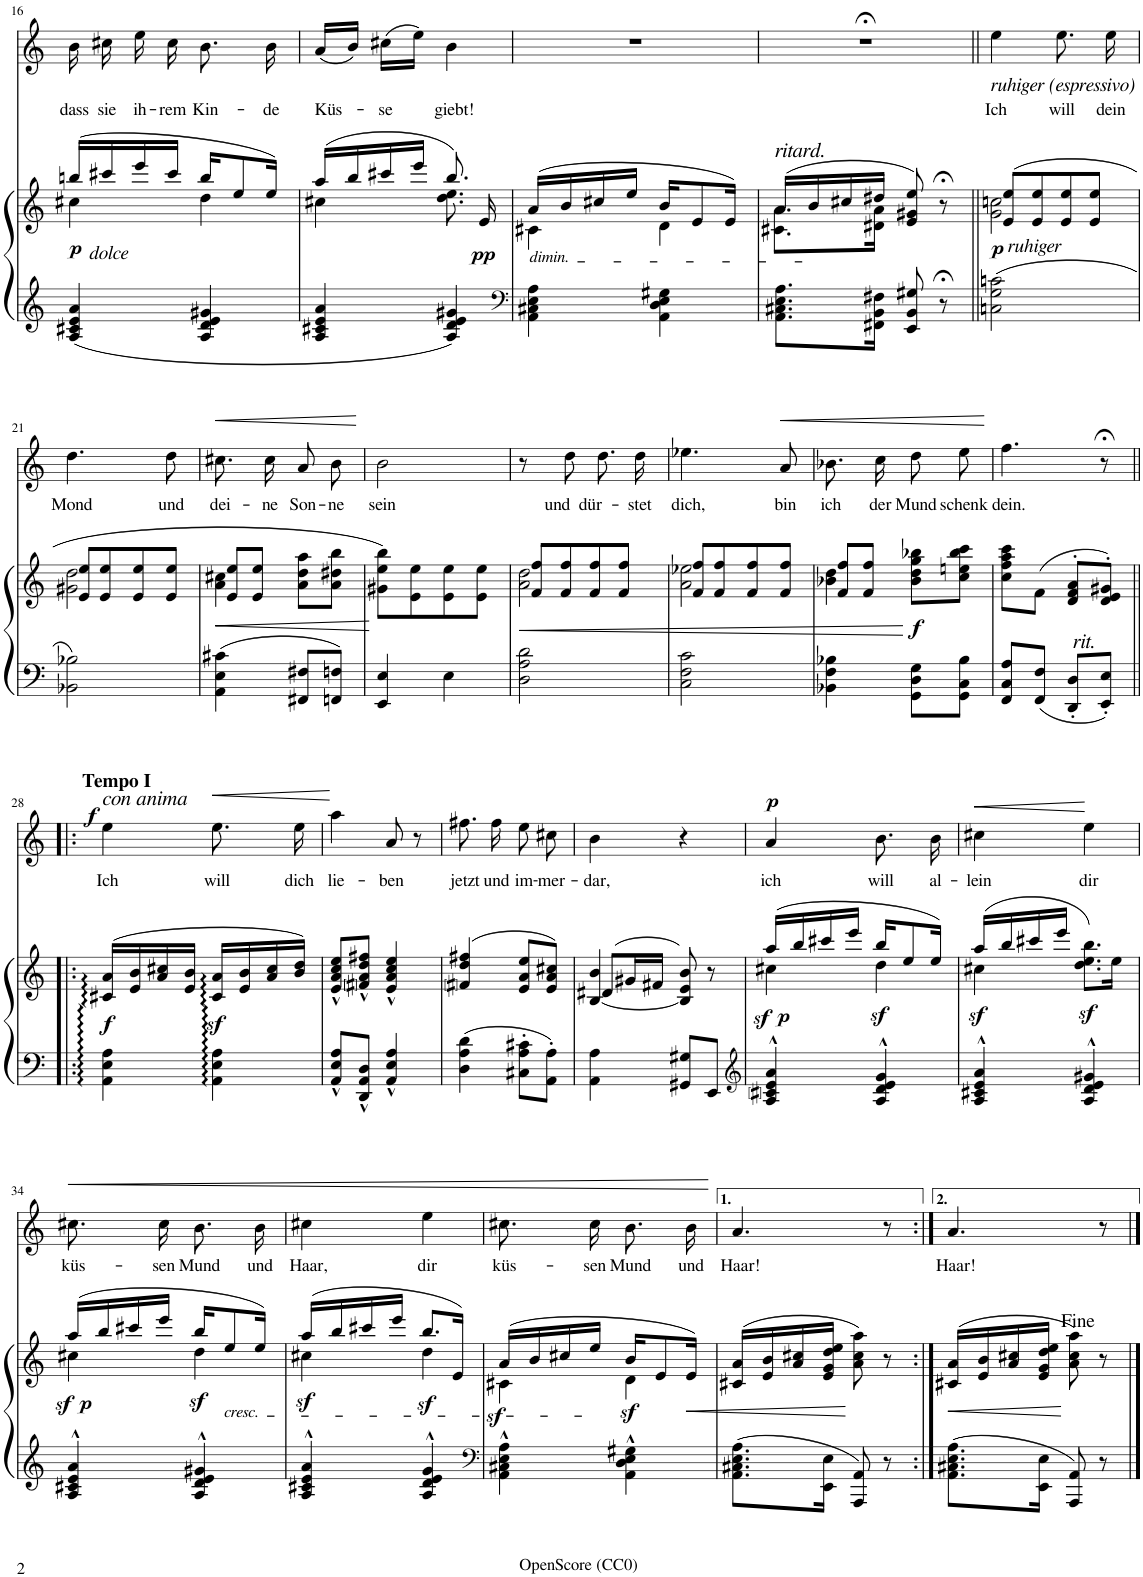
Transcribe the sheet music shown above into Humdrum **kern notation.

**kern	**kern	**dynam	**kern	**text	**dynam
*part2	*part2	*part2	*part1	*part1	*part1
*staff3	*staff2	*staff2/3	*staff1	*staff1	*staff1
*I"Pianoforte	*	*	*I"Singstimme Voice	*	*
*I'Pno	*	*	*	*	*
!!LO:PB:g=z
*clefG2	*clefG2	*	*clefG2	*	*
*k[]	*k[]	*	*k[]	*	*
*M2/4	*M2/4	*	*M2/4	*	*
=16	=16	=16	=16	=16	=16
*	*^	*	*	*	*
!	!LO:TX:b:i:t=dolce	!	!	!	!	!
!	!	!	!LO:DY:b	!	!LO:LY:b	!
4A/ 4c#X/ 4e/ 4a/	(16bbn/LL	4cc#X\	p	16b\	dass	.
!	!	!	!	!	!LO:LY:b	!
.	16ccc#X/	.	.	16cc#X\	sie	.
!	!	!	!	!	!LO:LY:b	!
.	16eee/	.	.	16ee\	ih-	.
!	!	!	!	!	!LO:LY:b	!
.	16ccc#/JJ	.	.	16cc#\	-rem	.
!	!	!	!	!	!LO:LY:b	!
4A/ 4d/ 4e/ 4g#X/	16bb/KL	4dd\	.	8.b\	Kin-	.
.	8ee/	.	.	.	.	.
!	!	!	!	!	!LO:LY:b	!
.	16ee/Jk)	.	.	16b\	-de	.
=17	=17	=17	=17	=17	=17	=17
!	!	!	!	!	!LO:LY:b	!
4A/ 4c#X/ 4e/ 4a/	(16aa/LL	4cc#X\	.	(16a/LL	Küs-	.
.	16bb/	.	.	16b/JJ)	.	.
!	!	!	!	!	!LO:LY:b	!
.	16ccc#X/	.	.	(16cc#X\LL	-se	.
.	16eee/JJ	.	.	16ee\JJ)	.	.
!	!	!	!	!	!LO:LY:b	!
4A/ 4d/ 4e/ 4g#X/	8.bb/)	8.dd\ 8.ee\	.	4b\	giebt!	.
!	!	!	!LO:DY:b	!	!	!
.	16e/	16ryy	pp	.	.	.
=18	=18	=18	=18	=18	=18	=18
*clefF4	*	*	*	*	*	*
!	!LO:TX:b:i:t=dimin.	!	!	!	!	!
4AA\ 4C#X\ 4E\ 4A\	(16a/LL	4c#X\	.	2r	.	.
.	16b/	.	.	.	.	.
.	16cc#X/	.	.	.	.	.
.	16ee/JJ	.	.	.	.	.
4AA\ 4D\ 4E\ 4G#X\	16b/KL	4d\	.	.	.	.
.	8e/	.	.	.	.	.
.	16e/Jk)	.	.	.	.	.
=19	=19	=19	=19	=19	=19	=19
!	!LO:TX:a:i:t=ritard.	!	!	!	!	!
8.AA\ 8.C#X\ 8.E\ 8.A\L	(16a/LL	8.c#X\ 8.a\L	.	2r;<	.	.
.	16b/	.	.	.	.	.
.	16cc#X/	.	.	.	.	.
16FF#X\ 16BB\ 16F#X\Jk	16dd#X/JJ	16d#X\ 16a\Jk	.	.	.	.
8EE/ 8BB/ 8G#X/	8e/ 8g#X/ 8ee/)	4ryy	.	.	.	.
8r;<	8r;<	.	.	.	.	.
=20||	=20||	=20||	=20||	=20||	=20||	=20||
!	!	!	!	!LO:TX:b:i:t=ruhiger (espressivo)	!	!
!	!LO:TX:b:i:t=ruhiger	!	!	!	!	!
!	!	!	!LO:DY:b	!	!LO:LY:b	!
2Cn\ 2G\ 2cn\	(8e/ 8ee/L	2g\ 2ccn\	p	4ee\	Ich	.
.	8e/ 8ee/	.	.	.	.	.
!	!	!	!	!	!LO:LY:b	!
.	8e/ 8ee/	.	.	8.ee\	will	.
.	8e/ 8ee/J	.	.	.	.	.
!	!	!	!	!	!LO:LY:b	!
.	.	.	.	16ee\	dein	.
!!LO:LB:g=z
=21	=21	=21	=21	=21	=21	=21
!	!	!	!	!	!LO:LY:b	!
2BB-X\ 2B-X\	8e/ 8ee/L	2g#X\ 2dd\	.	4.dd\	Mond	.
.	8e/ 8ee/	.	.	.	.	.
.	8e/ 8ee/	.	.	.	.	.
!	!	!	!	!	!LO:LY:b	!
.	8e/ 8ee/J	.	.	8dd\	und	.
=22	=22	=22	=22	=22	=22	=22
!	!	!	!LO:HP:b	!	!LO:LY:b	!LO:HP:b
4AA\ 4E\ 4c#X\	8e/ 8ee/L	4a\ 4cc#X\	<	8.cc#X\	dei-	<
.	8e/ 8ee/J	.	.	.	.	.
!	!	!	!	!	!LO:LY:b	!
.	.	.	.	16cc#\	-ne	.
!	!	!	!	!	!LO:LY:b	!
8FF#X/ 8F#X/L	8a\ 8dd\ 8aa\L	4ryy	.	8a/	Son-	.
!	!	!	!	!	!LO:LY:b	!
8FFn/ 8Fn/J	8a\ 8dd#X\ 8bb\J	.	.	8b\	-ne	.
*	*v	*v	*	*	*	*
.	.	[	.	.	[
=23	=23	=23	=23	=23	=23
!	!	!	!	!LO:LY:b	!
4EE/ 4E/	8g#X\ 8ee\ 8bb\L)	.	2b\	sein	.
.	8e\ 8ee\	.	.	.	.
4E\	8e\ 8ee\	.	.	.	.
.	8e\ 8ee\J	.	.	.	.
=24	=24	=24	=24	=24	=24
!	!	!LO:HP:b	!	!	!
*	*^	*	*	*	*
2D\ 2A\ 2d\	8f/ 8ff/L	2a\ 2dd\	<	8r	.	.
!	!	!	!	!	!LO:LY:b	!
.	8f/ 8ff/	.	.	8dd\	und	.
!	!	!	!	!	!LO:LY:b	!
.	8f/ 8ff/	.	.	8.dd\	dür-	.
.	8f/ 8ff/J	.	.	.	.	.
!	!	!	!	!	!LO:LY:b	!
.	.	.	.	16dd\	-stet	.
=25	=25	=25	=25	=25	=25	=25
!	!	!	!	!	!LO:LY:b	!
2C\ 2F\ 2c\	8f/ 8ff/L	2a\ 2ee-X\	.	4.ee-X\	dich,	.
.	8f/ 8ff/	.	.	.	.	.
.	8f/ 8ff/	.	.	.	.	.
!	!	!	!	!	!LO:LY:b	!LO:HP:b
.	8f/ 8ff/J	.	.	8a/	bin	<
=26	=26	=26	=26	=26	=26	=26
!	!	!	!	!	!LO:LY:b	!
4BB-X\ 4F\ 4B-X\	8f/ 8ff/L	4b-X\ 4dd\	.	8.b-X\	ich	.
.	8f/ 8ff/J	.	.	.	.	.
!	!	!	!	!	!LO:LY:b	!
.	.	.	.	16cc\	der	.
!	!	!	!LO:DY:n=1:b	!	!LO:LY:b	!
8GG\ 8D\ 8G\L	8b-\ 8dd\ 8gg\ 8bb-X\L	4ryy	[ f	8dd\	Mund-	.
!	!	!	!	!	!LO:LY:b	!
8GG\ 8C\ 8B-\J	8cc\ 8een\ 8bb-\ 8ccc\J	.	.	8ee\	-schenk	.
*	*v	*v	*	*	*	*
.	.	.	.	.	[
=27	=27	=27	=27	=27	=27
!	!	!	!	!LO:LY:b	!
8FF/ 8C/ 8A/L	8cc\ 8ff\ 8aa\ 8ccc\L	.	4.ff\	dein.	.
8FF/ 8F/J	(8f\J	.	.	.	.
!	!LO:TX:b:i:t=rit.	!	!	!	!
8DD/' 8D/'L	8d/'> 8f/'> 8a/'>L	.	.	.	.
8EE/' 8E/'J	8d/'> 8e/'> 8g#X/'>J)	.	8r;<	.	.
!!LO:LB:g=z
=28!|:	=28!|:	=28!|:	=28!|:	=28!|:	=28!|:
!	!	!	!LO:TX:a:B:t=Tempo I	!	!
!	!	!	!LO:TX:a:i:t=con anima	!	!
!	!	!LO:DY:b	!	!LO:LY:b	!LO:DY:a
4AA\: 4E\: 4A\:	(>16c#X/: 16a/:LL	f	4ee\	Ich	f
.	16e/ 16b/	.	.	.	.
.	16a/ 16cc#X/	.	.	.	.
.	16e/ 16b/JJ	.	.	.	.
!	!	!	!	!LO:LY:b	!LO:HP:b
4AA\: 4E\: 4A\:	16c#/z<: 16a/z<:LL	.	8.ee\	will	<
.	16e/ 16b/	.	.	.	.
.	16a/ 16cc#/	.	.	.	.
!	!	!	!	!LO:LY:b	!
.	16b/ 16dd/JJ)	.	16ee\	dich	.
.	.	.	.	.	[
=29	=29	=29	=29	=29	=29
!	!	!	!	!LO:LY:b	!
8AA/^^ 8E/^^ 8A/^^L	8e/^^ 8a/^^ 8cc/^^ 8ee/^^L	.	4aa\	lie-	.
8DD/^^ 8AA/^^ 8D/^^J	8f#j/^^ 8a/^^ 8dd/^^ 8ff#X/^^J	.	.	.	.
!	!	!	!	!LO:LY:b	!
4AA/^^ 4E/^^ 4A/^^	4e/^^ 4a/^^ 4cc/^^ 4ee/^^	.	8a/	-ben	.
.	.	.	8r	.	.
=30	=30	=30	=30	=30	=30
!	!	!	!	!LO:LY:b	!
4D\ 4A\ 4d\	(>4f#j/ 4dd/ 4ff#X/	.	8.ff#X\	jetzt	.
!	!	!	!	!LO:LY:b	!
.	.	.	16ff#\	und	.
!	!	!	!	!LO:LY:b	!
8C#X\' 8A\' 8c#X\'L	8e/ 8a/ 8ee/L	.	8ee\	im-	.
!	!	!	!	!LO:LY:b	!
8AA\' 8A\'J	8e/ 8a/ 8cc#X/J)	.	8cc#X\	-mer-	.
=31	=31	=31	=31	=31	=31
*	*^	*	*	*	*
!	!	!	!	!	!LO:LY:b	!
4AA\ 4A\	[<4B/ [4b/	8d#X/L	.	4b\	-dar,	.
.	.	16g#X/L	.	.	.	.
.	.	16f#X/JJ	.	.	.	.
8GG#X/ 8G#X/L	8B/] 8e/ 8b/]	4ryy	.	4r	.	.
8EE/J	8r	.	.	.	.	.
=32	=32	=32	=32	=32	=32	=32
*clefG2	*	*	*	*	*	*
!	!	!	!LO:DY:b	!	!LO:LY:b	!
!	!	!	!LO:DY:n=1:b	!	!	!LO:DY:a
4A/^^ 4c#j/^^ 4e/^^ 4a/^^	(16aa/LL	4cc#X\	sf p	4a/	ich	p
.	16bb/	.	.	.	.	.
.	16ccc#X/	.	.	.	.	.
.	16eee/JJ	.	.	.	.	.
!	!	!	!LO:DY:n=2:b	!	!LO:LY:b	!
4A/^^ 4d/^^ 4e/^^ 4g/^^	16bb/KL	4dd\	sf	8.b\	will	.
.	8ee/	.	.	.	.	.
!	!	!	!	!	!LO:LY:b	!
.	16ee/Jk)	.	.	16b\	al-	.
=33	=33	=33	=33	=33	=33	=33
!	!	!	!LO:DY:b	!	!LO:LY:b	!LO:HP:b
4A/^^ 4c#X/^^ 4e/^^ 4a/^^	(16aa/LL	4cc#X\	sf	4cc#X\	-lein	<
.	16bb/	.	.	.	.	.
.	16ccc#X/	.	.	.	.	.
.	16eee/JJ	.	.	.	.	.
!	!	!	!LO:DY:b	!	!LO:LY:b	!
4A/^^ 4d/^^ 4e/^^ 4g#X/^^	8.dd\ 8.ee\ 8.bb\L)	4ryy	sf	4ee\	dir	[
.	16ee\Jk	.	.	.	.	.
!!LO:LB:g=z
=34	=34	=34	=34	=34	=34	=34
!	!	!	!LO:DY:b	!	!LO:LY:b	!LO:HP:b
!	!	!	!LO:DY:n=1:b	!	!	!
4A/^^ 4c#X/^^ 4e/^^ 4a/^^	(16aa/LL	4cc#X\	sf p	8.cc#X\	küs-	<
.	16bb/	.	.	.	.	.
.	16ccc#X/	.	.	.	.	.
!	!	!	!	!	!LO:LY:b	!
.	16eee/JJ	.	.	16cc#\	-sen	.
!	!	!	!LO:DY:n=2:b	!	!LO:LY:b	!
4A/^^ 4d/^^ 4e/^^ 4g#X/^^	16bb/KL	4dd\	sf	8.b\	Mund	.
!	!LO:TX:b:i:t=cresc.	!	!	!	!	!
.	8ee/	.	.	.	.	.
!	!	!	!	!	!LO:LY:b	!
.	16ee/Jk)	.	.	16b\	und	.
=35	=35	=35	=35	=35	=35	=35
!	!	!	!LO:DY:b	!	!LO:LY:b	!
4A/^^ 4c#X/^^ 4e/^^ 4a/^^	(16aa/LL	4cc#X\	sf	4cc#X\	Haar,	.
.	16bb/	.	.	.	.	.
.	16ccc#X/	.	.	.	.	.
.	16eee/JJ	.	.	.	.	.
!	!	!	!LO:DY:b	!	!LO:LY:b	!
4A/^^ 4d/^^ 4e/^^ 4g/^^	8.bb/L	4dd\	sf	4ee\	dir	.
.	16e/Jk)	.	.	.	.	.
=36	=36	=36	=36	=36	=36	=36
*clefF4	*	*	*	*	*	*
!	!	!	!LO:DY:b	!	!LO:LY:b	!
4AA\^^ 4C#X\^^ 4E\^^ 4A\^^	(16a/LL	4c#X\	sf	8.cc#X\	küs-	.
.	16b/	.	.	.	.	.
.	16cc#X/	.	.	.	.	.
!	!	!	!	!	!LO:LY:b	!
.	16ee/JJ	.	.	16cc#\	-sen	.
!	!	!	!LO:DY:b	!	!LO:LY:b	!
4AA\^^ 4D\^^ 4E\^^ 4G#X\^^	16b/KL	4d\	sf	8.b\	Mund	.
.	8e/	.	.	.	.	.
!	!	!	!LO:HP:b	!	!LO:LY:b	!
.	16e/Jk)	.	<	16b\	und	.
*	*v	*v	*	*	*	*
.	.	.	.	.	[
=37	=37	=37	=37	=37	=37
!	!	!	!	!LO:LY:b	!
8.AA\ 8.C#X\ 8.E\ 8.A\L	(16c#X/ 16a/LL	.	4.a/	Haar!	.
.	16e/ 16b/	.	.	.	.
.	16a/ 16cc#X/	.	.	.	.
16EE\ 16E\Jk	16e/ 16g/ 16dd/ 16ee/JJ	.	.	.	.
8AAA/ 8AA/	8a\ 8cc#\ 8aa\)	[	.	.	.
8r	8r	.	8r	.	.
=38:|!	=38:|!	=38:|!	=38:|!	=38:|!	=38:|!
!	!	!LO:HP:b	!	!LO:LY:b	!
8.AA\ 8.C#X\ 8.E\ 8.A\L	(16c#X/ 16a/LL	<	4.a/	Haar!	.
.	16e/ 16b/	.	.	.	.
.	16a/ 16cc#X/	.	.	.	.
16EE\ 16E\Jk	16e/ 16g/ 16dd/ 16ee/JJ	.	.	.	.
8AAA/ 8AA/	8a\ 8cc#\ 8aa\)	[	.	.	.
8r	8r	.	8r	.	.
==	==	==	==	==	==
*-	*-	*-	*-	*-	*-
